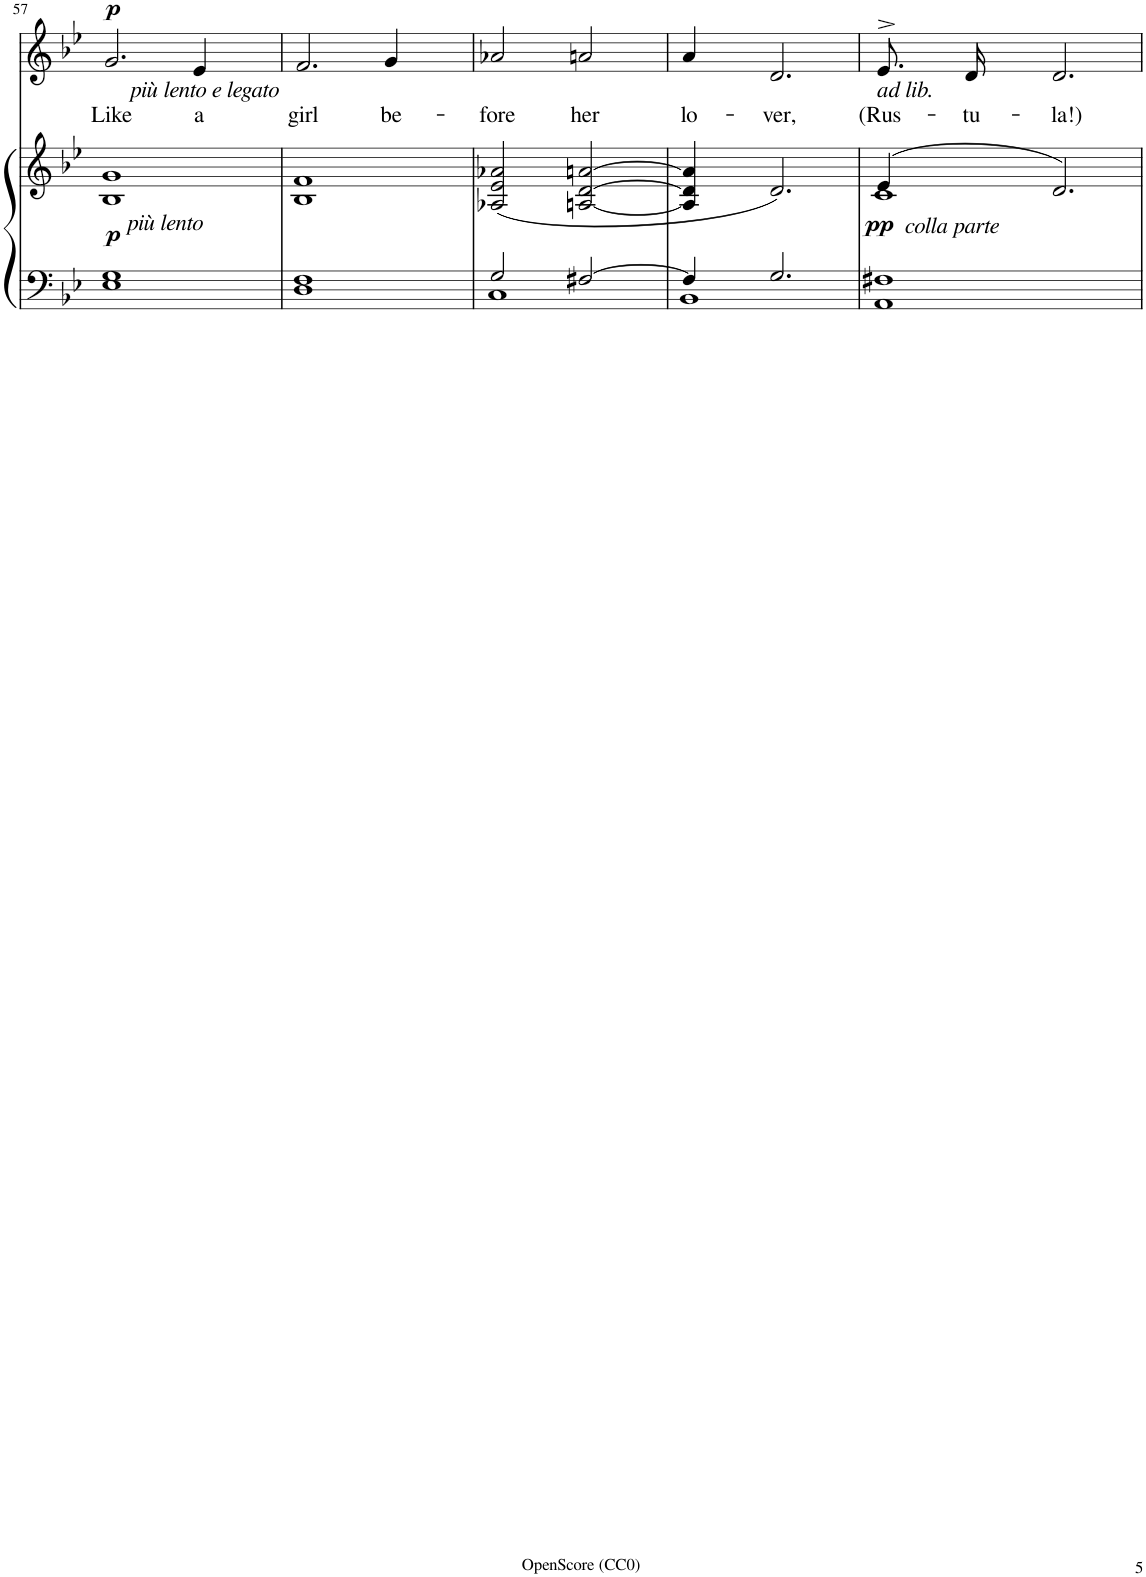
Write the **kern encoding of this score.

**kern	**kern	**dynam	**kern	**text	**dynam
*part2	*part2	*part2	*part1	*part1	*part1
*staff3	*staff2	*staff2/3	*staff1	*staff1	*staff1
*I"Piano	*	*	*I"Voice	*	*
*I'Pno	*	*	*	*	*
!!LO:PB:g=z
*clefF4	*clefG2	*	*clefG2	*	*
*k[b-e-]	*k[b-e-]	*	*k[b-e-]	*	*
*M2/2	*M2/2	*	*M2/2	*	*
=57	=57	=57	=57	=57	=57
!	!	!	!LO:TX:b:i:t=più lento e legato	!	!
!	!LO:TX:b:i:t=più lento	!	!	!	!
!	!	!LO:DY:b	!	!LO:LY:b	!LO:DY:a
1E- 1G	1B- 1g	p	2.g/	Like	p
!	!	!	!	!LO:LY:b	!
.	.	.	4e-/	a	.
=58	=58	=58	=58	=58	=58
!	!	!	!	!LO:LY:b	!
1D 1F	1B- 1f	.	2.f/	girl	.
!	!	!	!	!LO:LY:b	!
.	.	.	4g/	be-	.
=59	=59	=59	=59	=59	=59
*^	*	*	*	*	*
!	!	!	!	!	!LO:LY:b	!
2G/	1C	(2A-X/ 2e-/ 2a-X/	.	2a-X/	-fore	.
!	!	!	!	!	!LO:LY:b	!
[2F#X/	.	[2An/ [>2d/ [2an/	.	2an/	her	.
=60	=60	=60	=60	=60	=60	=60
!	!	!	!	!	!LO:LY:b	!
4F#/]	1BB-	4A/] 4d/] 4a/]	.	4a/	lo-	.
!	!	!	!	!	!LO:LY:b	!
2.G/	.	2.d/)	.	2.d/	-ver,	.
*v	*v	*	*	*	*	*
=61	=61	=61	=61	=61	=61
*	*^	*	*	*	*
!	!	!	!	!LO:TX:b:i:t=ad lib.	!	!
!	!LO:TX:b:i:t=colla parte	!	!	!	!	!
!	!	!	!LO:DY:b	!	!LO:LY:b	!
1AA 1F#X	(4e-/	1c	pp	8.e-^>/L	(Rus-	.
!	!	!	!	!	!LO:LY:b	!
.	.	.	.	16d/Jk	-tu-	.
!	!	!	!	!	!LO:LY:b	!
.	2.d/)	.	.	2.d/	-la!)	.
*	*v	*v	*	*	*	*
=	=	=	=	=	=
*-	*-	*-	*-	*-	*-
